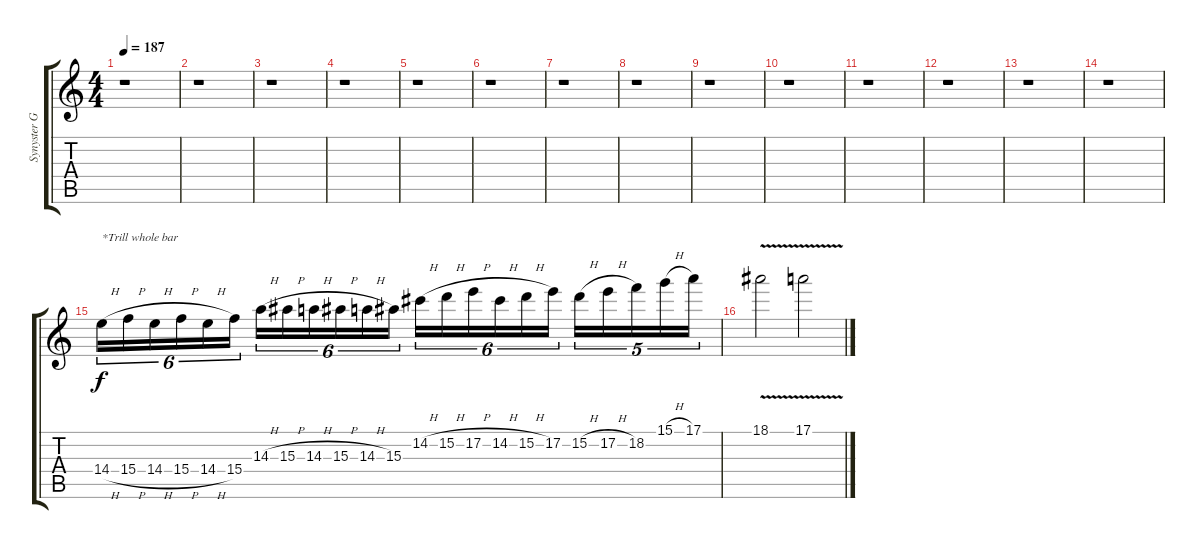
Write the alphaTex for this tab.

\track ("Synyster Gates (Pan-Lead 2)" "Synyster G") {instrument distortionguitar}
\staff {score tabs}
\tuning (E4 B3 G3 D3 A2 D2) {hide}
\ts (4 4)
\tempo 187
\clef g2
\ks c
r.1{dy f} |
r.1 |
r.1 |
r.1 |
r.1 |
r.1 |
r.1 |
r.1 |
r.1 |
r.1 |
r.1 |
r.1 |
r.1 |
r.1 |
14.4{h}.16{tu (6 4) txt "*Trill whole bar"} 15.4{h}.16{tu (6 4)} 14.4{h}.16{tu (6 4)} 15.4{h}.16{tu (6 4)} 14.4{h}.16{tu (6 4)} 15.4.16{tu (6 4)} 14.3{h}.16{tu (6 4)} 15.3{h}.16{tu (6 4)} 14.3{h}.16{tu (6 4)} 15.3{h}.16{tu (6 4)} 14.3{h}.16{tu (6 4)} 15.3.16{tu (6 4)} 14.2{h}.16{tu (6 4)} 15.2{h}.16{tu (6 4)} 17.2{h}.16{tu (6 4)} 14.2{h}.16{tu (6 4)} 15.2{h}.16{tu (6 4)} 17.2.16{tu (6 4)} 15.2{h}.16{tu (5 4)} 17.2{h}.16{tu (5 4)} 18.2.16{tu (5 4)} 15.1{h}.16{tu (5 4)} 17.1.16{tu (5 4)} |
18.1{v}.2 17.1{v}.2
